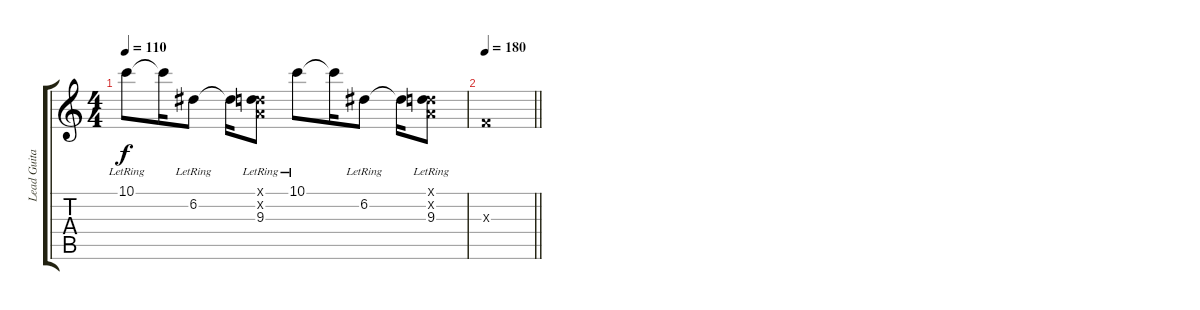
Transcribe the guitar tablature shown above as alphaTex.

\track ("Lead Guitar" "Lead Guita") {instrument distortionguitar}
\staff {score tabs}
\tuning (D4 A3 F3 C3 G2 C2) {hide}
\ts (4 4)
\tempo 110
\clef g2
\ks c
10.1{lr}.8{dy f} 10.1{t}.16 6.2{lr}.8 6.2{t}.16 (0.1{x} 0.2{x} 9.3{lr}).8 10.1{lr}.8 10.1{t}.16 6.2{lr}.8 6.2{t}.16 (0.1{x} 0.2{x} 9.3{lr}).8 |
\tempo 180
\barLineRight lightlight
0.3{x}.1
